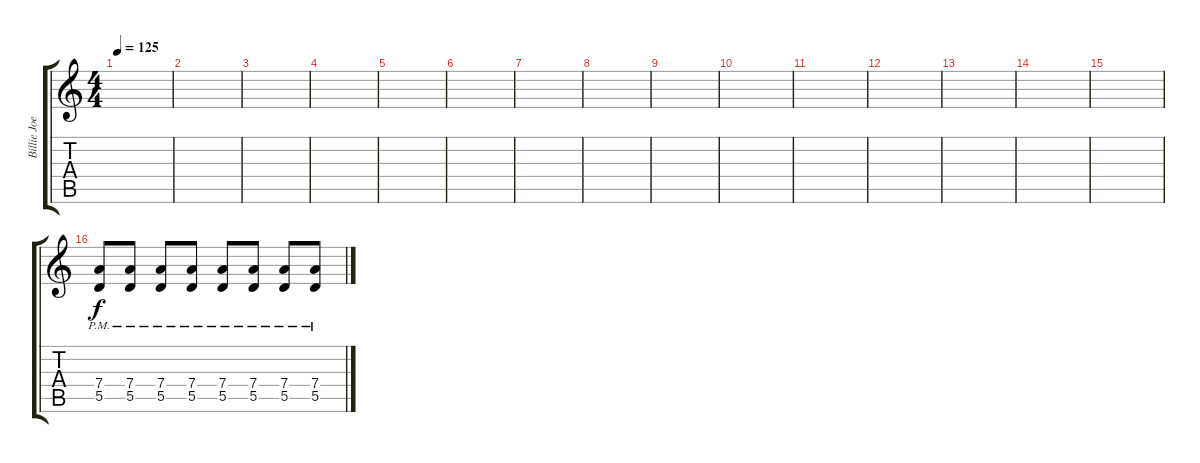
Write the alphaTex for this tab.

\track ("Billie Joe Overdriven" "Billie Joe") {instrument overdrivenguitar}
\staff {score tabs}
\tuning (E4 B3 G3 D3 A2 D2) {hide}
\ts (4 4)
\tempo 125
\clef g2
\ks c
|
|
|
|
|
|
|
|
|
|
|
|
|
|
|
(7.4{pm} 5.5{pm}).8 (7.4{pm} 5.5{pm}).8 (7.4{pm} 5.5{pm}).8 (7.4{pm} 5.5{pm}).8 (7.4{pm} 5.5{pm}).8 (7.4{pm} 5.5{pm}).8 (7.4{pm} 5.5{pm}).8 (7.4{pm} 5.5{pm}).8
